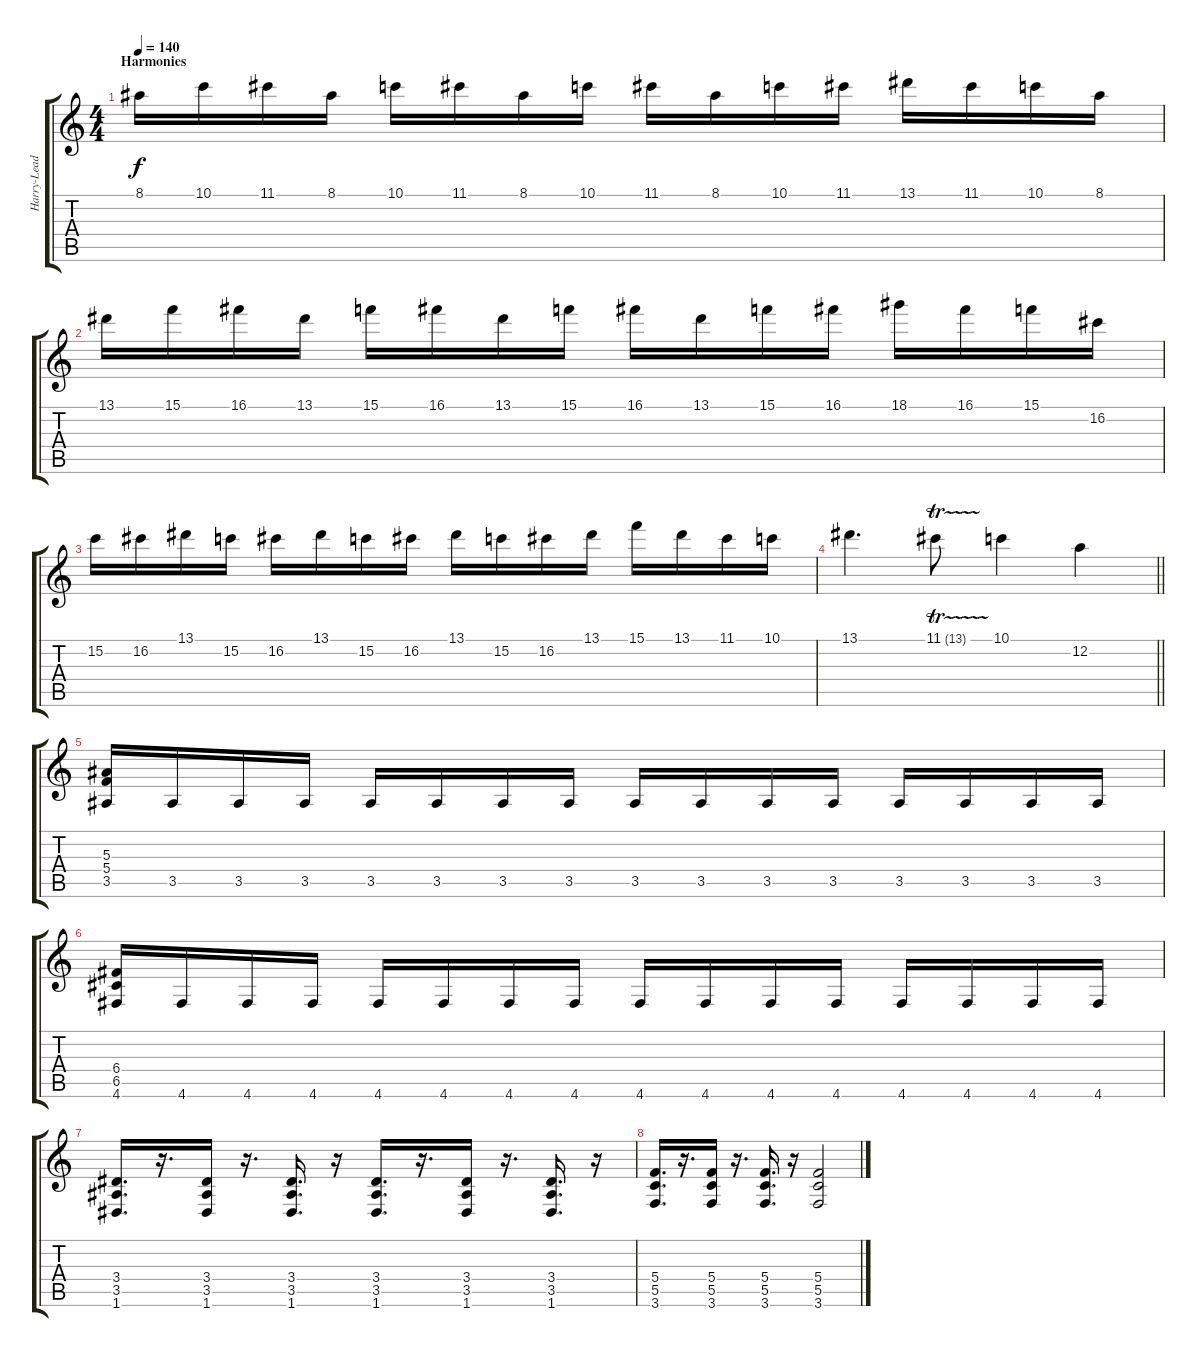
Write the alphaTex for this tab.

\track ("Harry-Lead" "Harry-Lead") {instrument distortionguitar}
\staff {score tabs}
\tuning (D4 A3 F3 C3 G2 D2) {hide}
\ts (4 4)
\section ("" "Harmonies")
\tempo 140
\clef g2
\ks c
8.1.16{dy f} 10.1.16 11.1.16 8.1.16 10.1.16 11.1.16 8.1.16 10.1.16 11.1.16 8.1.16 10.1.16 11.1.16 13.1.16 11.1.16 10.1.16 8.1.16 |
13.1.16 15.1.16 16.1.16 13.1.16 15.1.16 16.1.16 13.1.16 15.1.16 16.1.16 13.1.16 15.1.16 16.1.16 18.1.16 16.1.16 15.1.16 16.2.16 |
15.2.16 16.2.16 13.1.16 15.2.16 16.2.16 13.1.16 15.2.16 16.2.16 13.1.16 15.2.16 16.2.16 13.1.16 15.1.16 13.1.16 11.1.16 10.1.16 |
\barLineRight lightlight
13.1.4{d} 11.1{tr (13 16)}.8 10.1.4 12.2.4 |
(5.3 5.4 3.5).16 3.5.16 3.5.16 3.5.16 3.5.16 3.5.16 3.5.16 3.5.16 3.5.16 3.5.16 3.5.16 3.5.16 3.5.16 3.5.16 3.5.16 3.5.16 |
(6.4 6.5 4.6).16 4.6.16 4.6.16 4.6.16 4.6.16 4.6.16 4.6.16 4.6.16 4.6.16 4.6.16 4.6.16 4.6.16 4.6.16 4.6.16 4.6.16 4.6.16 |
(3.4 3.5 1.6).16{d} r.16{d} (3.4 3.5 1.6).16 r.16{d} (3.4 3.5 1.6).16{d} r.16 (3.4 3.5 1.6).16{d} r.16{d} (3.4 3.5 1.6).16 r.16{d} (3.4 3.5 1.6).16{d} r.16 |
(5.4 5.5 3.6).16{d} r.16{d} (5.4 5.5 3.6).16 r.16{d} (5.4 5.5 3.6).16{d} r.16 (5.4 5.5 3.6).2
